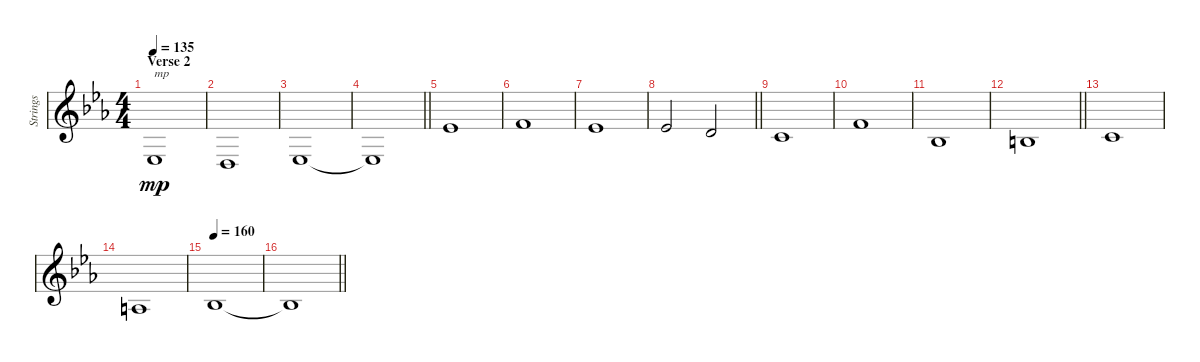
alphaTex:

\track ("Strings" "Strings") {instrument stringensemble1}
\staff {score}
\tuning (E4 B3 G3 D3 A2 E2) {hide}
\ts (4 4)
\section ("" "Verse 2")
\tempo 135
\clef g2
\ks eb
6.5.1{txt "mp" dy mp} |
5.5.1 |
6.5.1 |
\barLineRight lightlight
6.5{t}.1 |
\section ("" "")
8.3.1 |
10.3.1 |
8.3.1 |
\barLineRight lightlight
8.3.2 7.3.2 |
\section ("" "")
5.3.1 |
10.3.1 |
3.3.1 |
\barLineRight lightlight
4.3.1 |
\section ("" "")
5.3.1 |
2.3.1 |
\tempo 160
3.3.1 |
\barLineRight lightlight
3.3{t}.1
